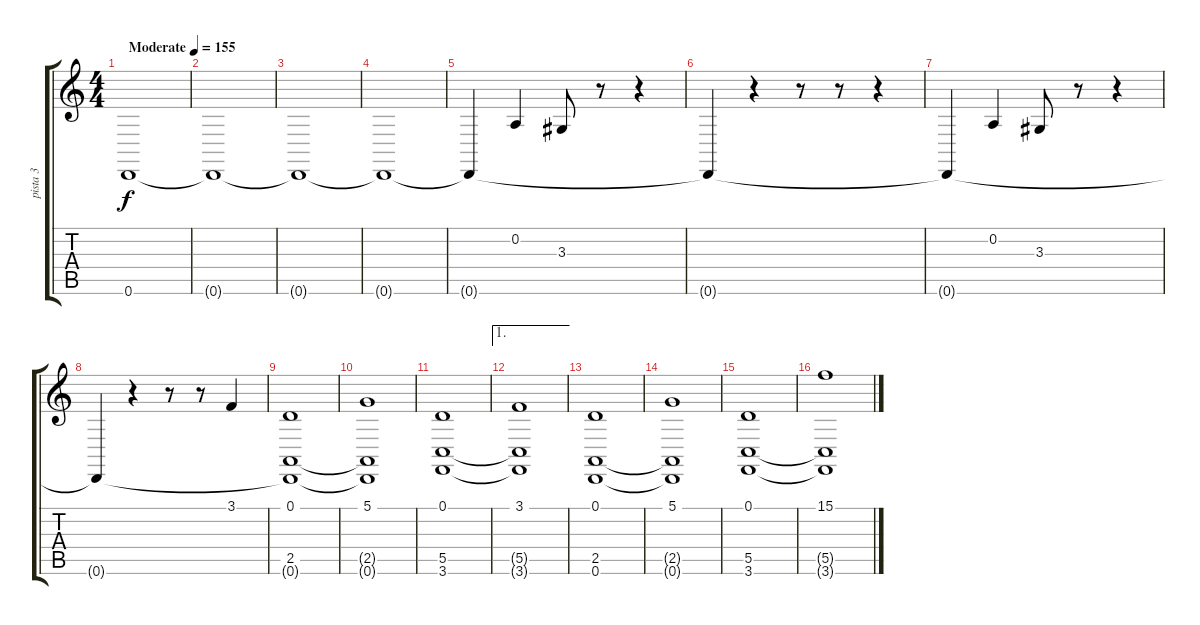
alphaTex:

\track ("pista 3" "pista 3") {instrument stringensemble1}
\staff {score tabs}
\tuning (D4 A3 F3 C3 G2 D2) {hide}
\ts (4 4)
\tempo (155 "Moderate")
\clef g2
\ks c
0.6.1{dy f instrument stringensemble1} |
0.6{t}.1 |
0.6{t}.1 |
0.6{t}.1 |
0.6{t}.4 0.2.4 3.3.8 r.8 r.4 |
0.6{t}.4 r.4 r.8 r.8 r.4 |
0.6{t}.4 0.2.4 3.3.8 r.8 r.4 |
0.6{t}.4 r.4 r.8 r.8 3.1.4 |
(0.1 2.5 0.6{t}).1 |
(5.1 2.5{t} 0.6{t}).1 |
(0.1 5.5 3.6).1 |
\ae 1
(3.1 5.5{t} 3.6{t}).1 |
(0.1 2.5 0.6).1 |
(5.1 2.5{t} 0.6{t}).1 |
(0.1 5.5 3.6).1 |
(15.1 5.5{t} 3.6{t}).1
